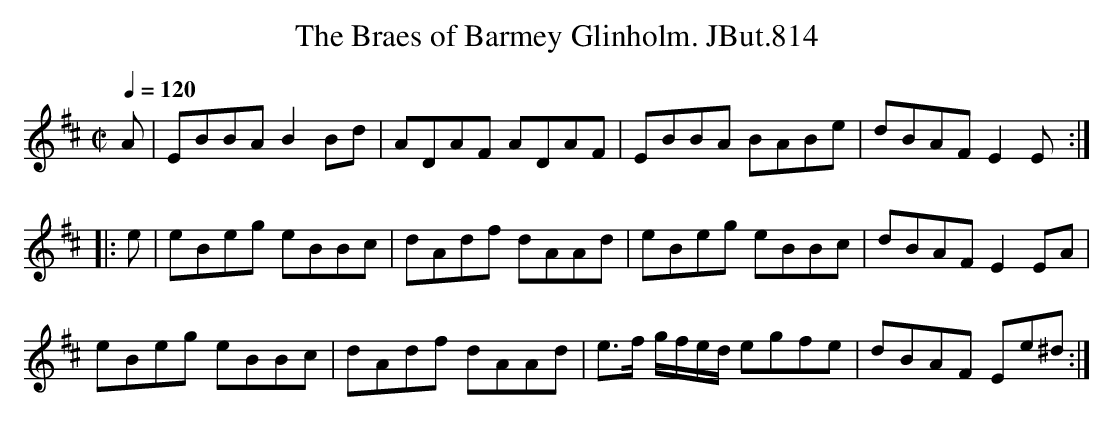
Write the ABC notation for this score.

X:1
T:Braes of Barmey Glinholm. JBut.814, The
M:C|
L:1/8
Q:1/4=120
K:D
A|EBBA B2 Bd|ADAF ADAF|EBBA BABe|dBAF E2 E:|
|:e|eBeg eBBc|dAdf dAAd|eBeg eBBc|dBAF E2 EA|
eBeg eBBc|dAdf dAAd|e>f g/f/e/d/ egfe|dBAF Ee^d:|
